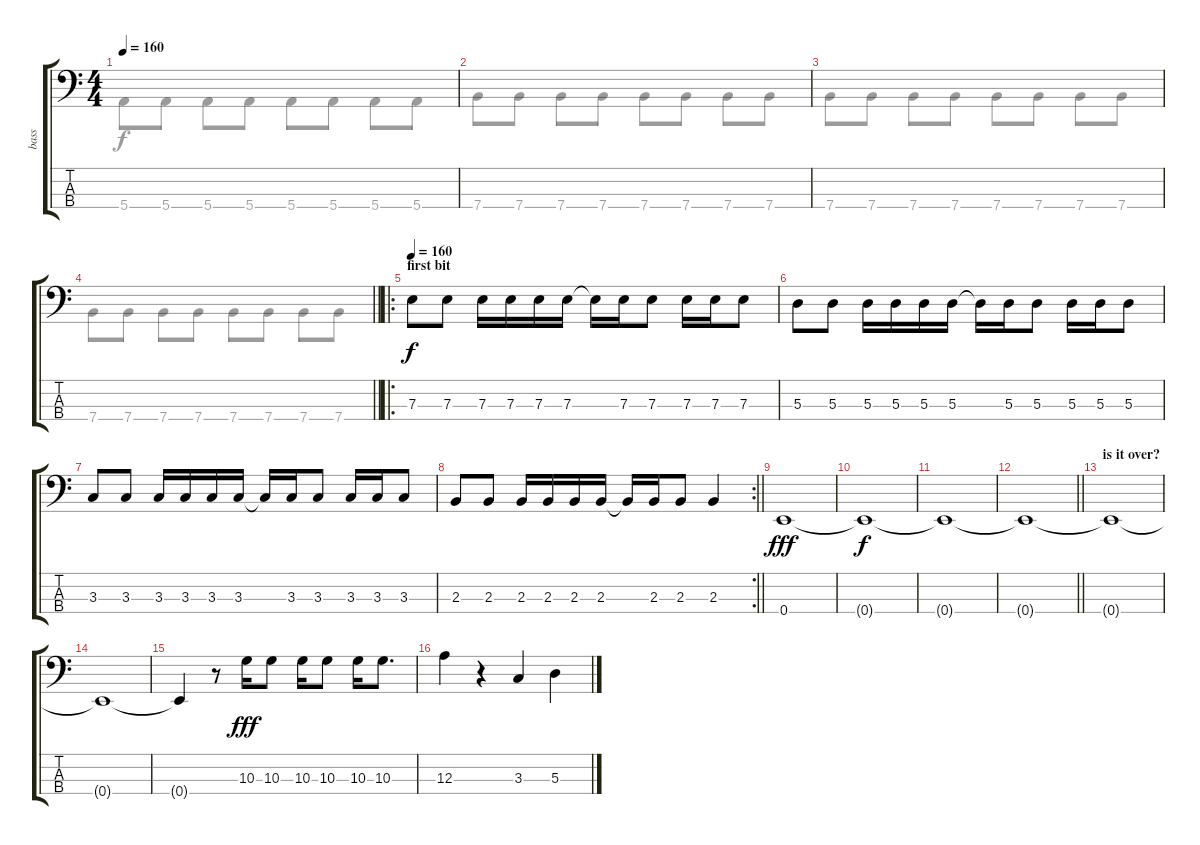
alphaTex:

\track ("bass" "bass") {instrument electricbassfinger}
\staff {score tabs}
\tuning (G2 D2 A1 E1) {hide}
\voice
\ts (4 4)
\tempo 160
\clef f4
\ks c
|
|
|
\barLineRight lightlight
|
\ro
\section ("" "first bit")
\tempo 160
7.3.8 7.3.8 7.3.16 7.3.16 7.3.16 7.3.16 7.3{t}.16 7.3.16 7.3.8 7.3.16 7.3.16 7.3.8 |
5.3.8 5.3.8 5.3.16 5.3.16 5.3.16 5.3.16 5.3{t}.16 5.3.16 5.3.8 5.3.16 5.3.16 5.3.8 |
3.3.8 3.3.8 3.3.16 3.3.16 3.3.16 3.3.16 3.3{t}.16 3.3.16 3.3.8 3.3.16 3.3.16 3.3.8 |
\rc 2
\barLineRight lightlight
2.3.8 2.3.8 2.3.16 2.3.16 2.3.16 2.3.16 2.3{t}.16 2.3.16 2.3.8 2.3.4 |
0.4.1{dy fff} |
0.4{t}.1{dy f} |
0.4{t}.1 |
\barLineRight lightlight
0.4{t}.1 |
\section ("" "is it over?")
0.4{t}.1 |
0.4{t}.1 |
0.4{t}.4 r.8 10.3.16{dy fff} 10.3.8 10.3.16 10.3.8 10.3.16 10.3.8{d} |
12.3.4 r.4 3.3.4 5.3.4
\voice
\clef f4
\ottava regular
\simile none
\ks c
5.4.8{dy f} 5.4.8 5.4.8 5.4.8 5.4.8 5.4.8 5.4.8 5.4.8 |
7.4.8 7.4.8 7.4.8 7.4.8 7.4.8 7.4.8 7.4.8 7.4.8 |
7.4.8 7.4.8 7.4.8 7.4.8 7.4.8 7.4.8 7.4.8 7.4.8 |
\barLineRight lightlight
7.4.8 7.4.8 7.4.8 7.4.8 7.4.8 7.4.8 7.4.8 7.4.8 |
|
|
|
\barLineRight lightlight
|
|
|
|
\barLineRight lightlight
|
|
|
|
